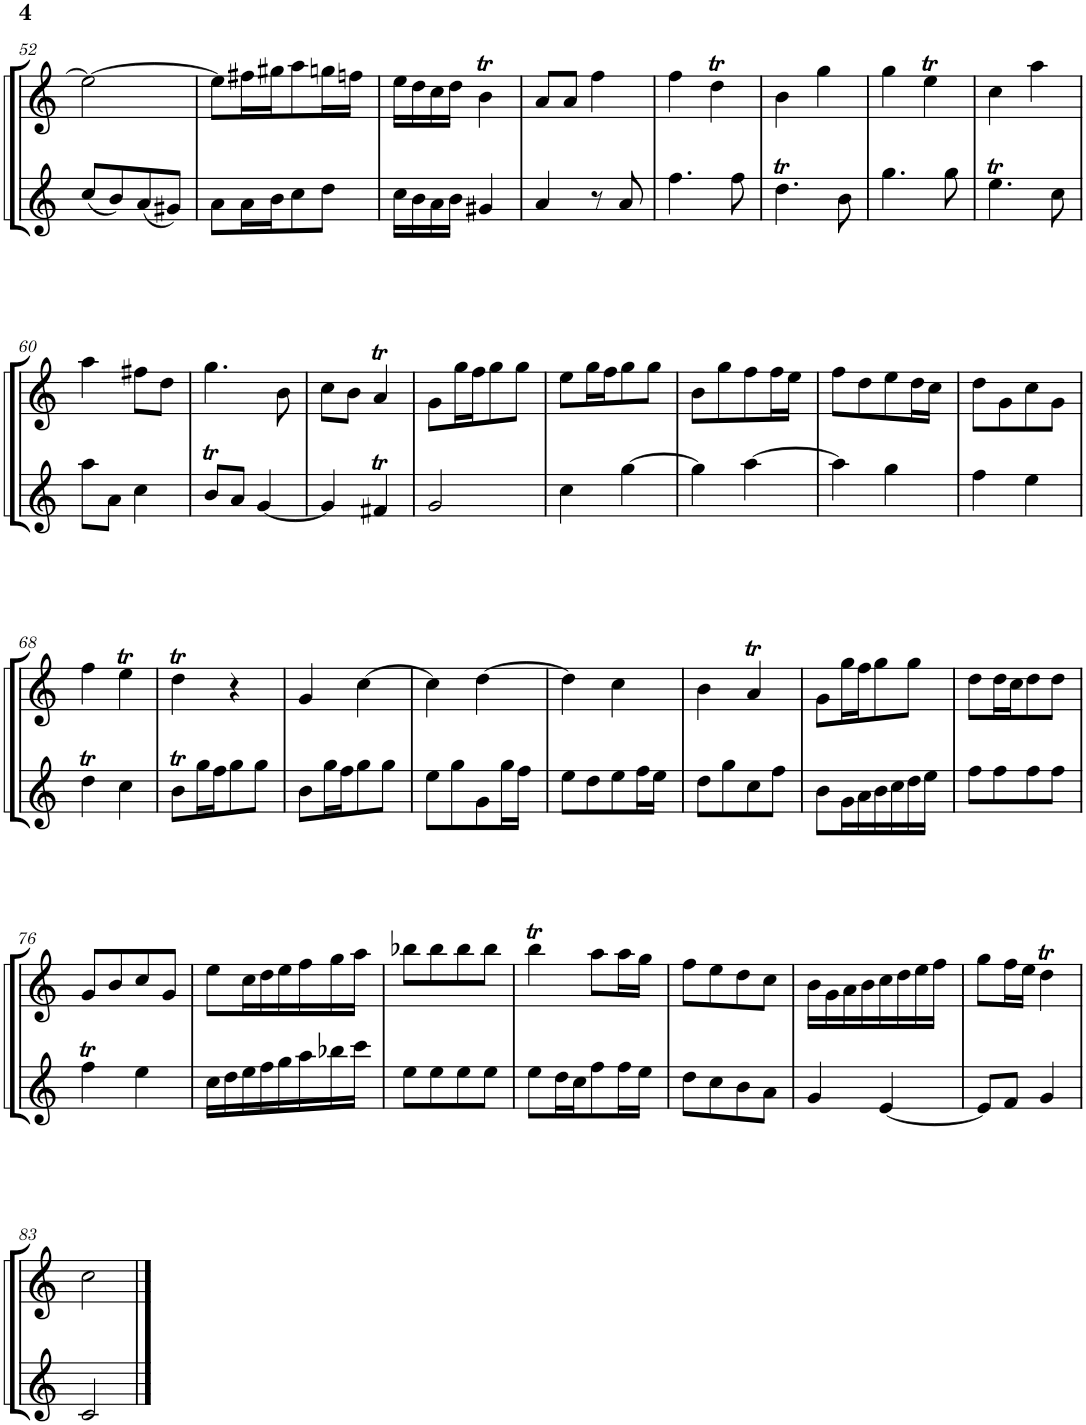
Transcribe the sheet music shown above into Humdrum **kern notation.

**kern	**kern
*part2	*part1
*staff2	*staff1
*I"Tenor 2	*I"Tenor 1
!!LO:PB:g=z
*clefG2	*clefG2
*k[]	*k[]
*M4/8	*M4/8
=52	=52
(8cc/L	2ee\_
8b/)	.
(8a/	.
8g#X/J)	.
=53	=53
8a\L	8ee\L]
16a\L	16ff#X\L
16b\J	16gg#X\J
8cc\	8aa\
8dd\J	16ggn\L
.	16ffn\JJ
=54	=54
16cc\LL	16ee\LL
16b\	16dd\
16a\	16cc\
16b\JJ	16dd\JJ
4g#X/	4bt\
=55	=55
4a/	8a/L
.	8a/J
8r	4ff\
8a/	.
=56	=56
4.ff\	4ff\
.	4ddT\
8ff\	.
=57	=57
4.ddT\	4b\
.	4gg\
8b\	.
=58	=58
4.gg\	4gg\
.	4eet\
8gg\	.
=59	=59
4.eet\	4cc\
.	4aa\
8cc\	.
!!LO:LB:g=z
=60	=60
8aa\L	4aa\
8a\J	.
4cc\	8ff#X\L
.	8dd\J
=61	=61
8bt/L	4.gg\
8a/J	.
[4g/	.
.	8b\
=62	=62
4g/]	8cc\L
.	8b\J
4f#Xt/	4aT/
=63	=63
2g/	8g\L
.	16gg\L
.	16ff\J
.	8gg\
.	8gg\J
=64	=64
4cc\	8ee\L
.	16gg\L
.	16ff\J
[4gg\	8gg\
.	8gg\J
=65	=65
4gg\]	8b\L
.	8gg\
[4aa\	8ff\
.	16ff\L
.	16ee\JJ
=66	=66
4aa\]	8ff\L
.	8dd\
4gg\	8ee\
.	16dd\L
.	16cc\JJ
=67	=67
4ff\	8dd\L
.	8g\
4ee\	8cc\
.	8g\J
!!LO:LB:g=z
=68	=68
4ddT\	4ff\
4cc\	4eet\
=69	=69
8bt\L	4ddT\
16gg\L	.
16ff\J	.
8gg\	4r
8gg\J	.
=70	=70
8b\L	4g/
16gg\L	.
16ff\J	.
8gg\	[4cc\
8gg\J	.
=71	=71
8ee\L	4cc\]
8gg\	.
8g\	[4dd\
16gg\L	.
16ff\JJ	.
=72	=72
8ee\L	4dd\]
8dd\	.
8ee\	4cc\
16ff\L	.
16ee\JJ	.
=73	=73
8dd\L	4b\
8gg\	.
8cc\	4aT/
8ff\J	.
=74	=74
8b\L	8g\L
16g\L	16gg\L
16a\	16ff\J
16b\	8gg\
16cc\	.
16dd\	8gg\J
16ee\JJ	.
=75	=75
8ff\L	8dd\L
8ff\	16dd\L
.	16cc\J
8ff\	8dd\
8ff\J	8dd\J
!!LO:LB:g=z
=76	=76
4ffT\	8g/L
.	8b/
4ee\	8cc/
.	8g/J
=77	=77
16cc\LL	8ee\L
16dd\	.
16ee\	16cc\L
16ff\	16dd\
16gg\	16ee\
16aa\	16ff\
16bb-X\	16gg\
16ccc\JJ	16aa\JJ
=78	=78
8ee\L	8bb-X\L
8ee\	8bb-\
8ee\	8bb-\
8ee\J	8bb-\J
=79	=79
8ee\L	4bbt\
16dd\L	.
16cc\J	.
8ff\	8aa\L
16ff\L	16aa\L
16ee\JJ	16gg\JJ
=80	=80
8dd\L	8ff\L
8cc\	8ee\
8b\	8dd\
8a\J	8cc\J
=81	=81
4g/	16b\LL
.	16g\
.	16a\
.	16b\
[4e/	16cc\
.	16dd\
.	16ee\
.	16ff\JJ
=82	=82
8e/L]	8gg\L
8f/J	16ff\L
.	16ee\JJ
4g/	4ddT\
!!LO:LB:g=z
=83	=83
2c/	2cc\
==	==
*-	*-
